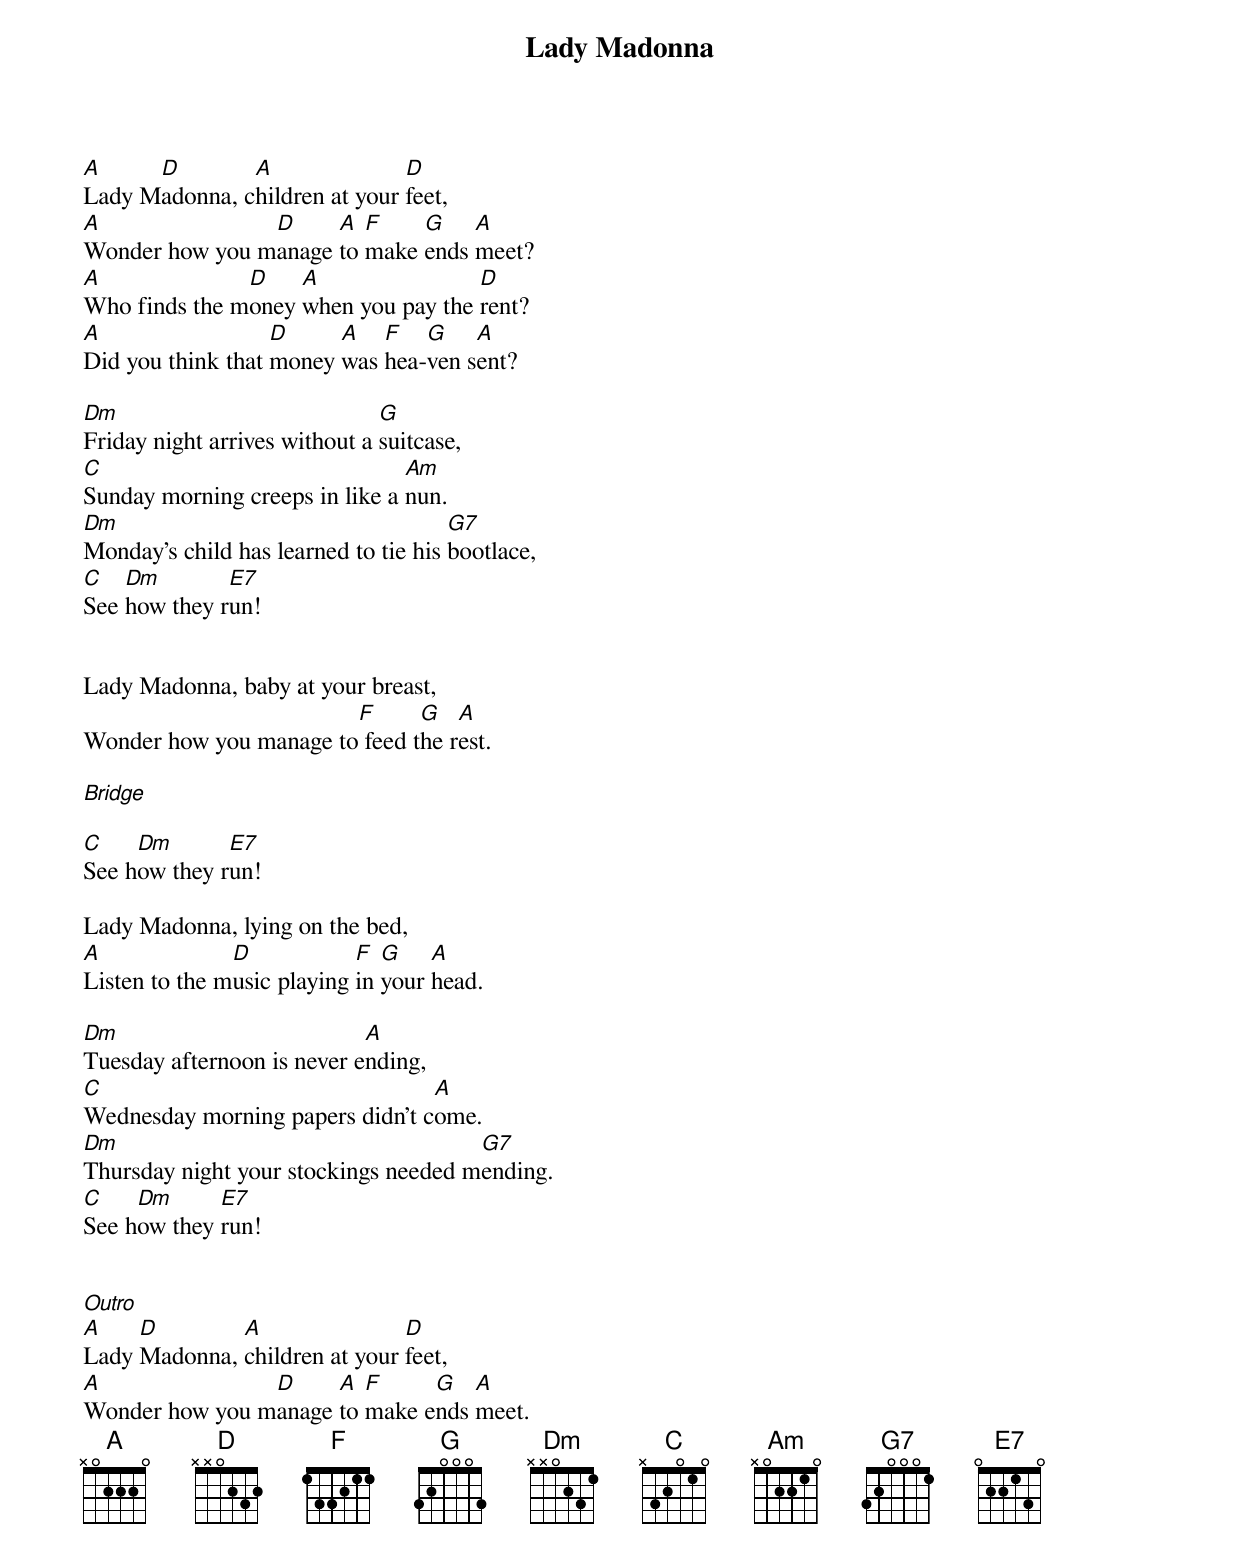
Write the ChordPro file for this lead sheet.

{title:Lady Madonna}

[A]Lady M[D]adonna, c[A]hildren at your [D]feet,
[A]Wonder how you m[D]anage [A]to [F]make [G]ends [A]meet?
[A]Who finds the m[D]oney [A]when you pay the [D]rent?
[A]Did you think that [D]money [A]was [F]hea-[G]ven s[A]ent?

[Dm]Friday night arrives without a [G]suitcase,
[C]Sunday morning creeps in like a [Am]nun.
[Dm]Monday’s child has learned to tie his [G7]bootlace,
[C]See [Dm]how they r[E7]un!


Lady Madonna, baby at your breast,
Wonder how you manage to[F] feed t[G]he r[A]est.

[Bridge]

[C]See h[Dm]ow they r[E7]un!

Lady Madonna, lying on the bed,
[A]Listen to the m[D]usic playing [F]in [G]your [A]head.

[Dm]Tuesday afternoon is never e[A]nding,
[C]Wednesday morning papers didn't c[A]ome.
[Dm]Thursday night your stockings needed m[G7]ending.
[C]See h[Dm]ow they [E7]run!


[Outro]
[A]Lady [D]Madonna, [A]children at your [D]feet,
[A]Wonder how you m[D]anage [A]to [F]make e[G]nds [A]meet.
